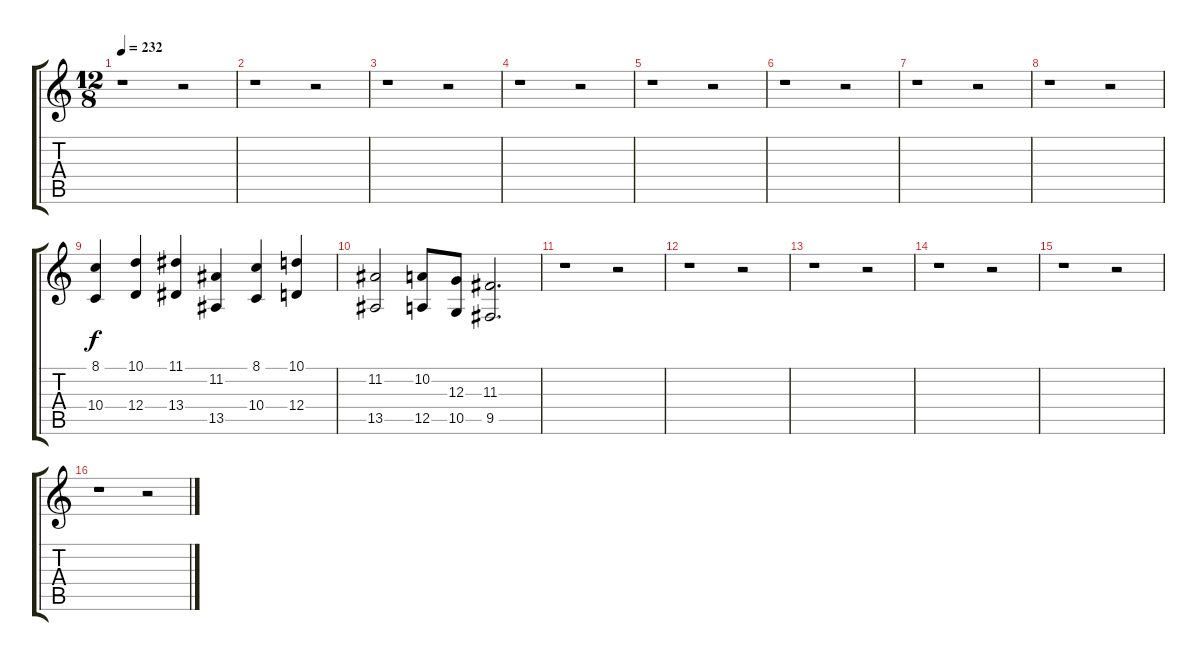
\track "" {instrument stringensemble1}
\staff {score tabs}
\tuning (E4 B3 G3 D3 A2 E2) {hide}
\ts (12 8)
\tempo 232
\clef g2
\ks c
r.1{dy f} r.2 |
r.1 r.2 |
r.1 r.2 |
r.1 r.2 |
r.1 r.2 |
r.1 r.2 |
r.1 r.2 |
r.1 r.2 |
(8.1 10.4).4 (10.1 12.4).4 (11.1 13.4).4 (11.2 13.5).4 (8.1 10.4).4 (10.1 12.4).4 |
(11.2 13.5).2 (10.2 12.5).8 (12.3 10.5).8 (11.3 9.5).2{d} |
r.1 r.2 |
r.1 r.2 |
r.1 r.2 |
r.1 r.2 |
r.1 r.2 |
r.1 r.2
